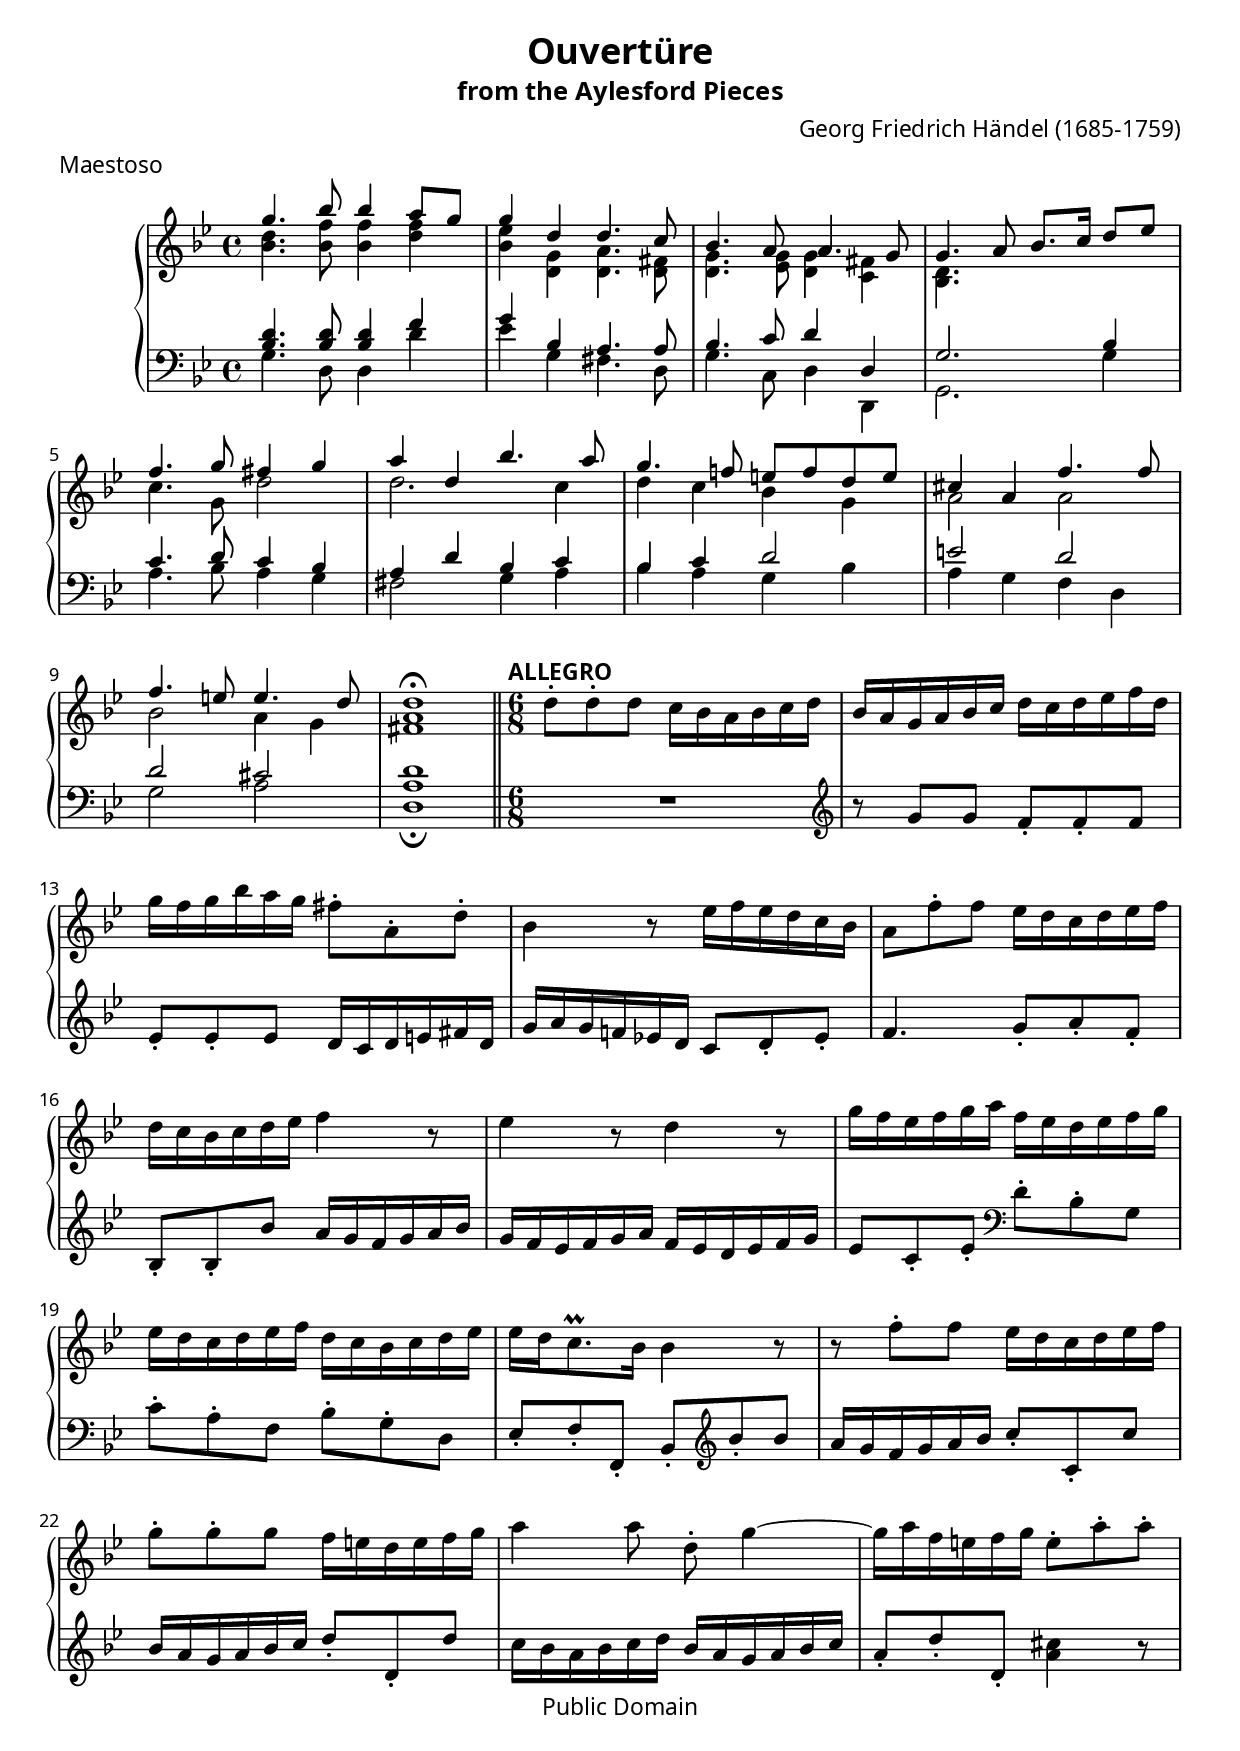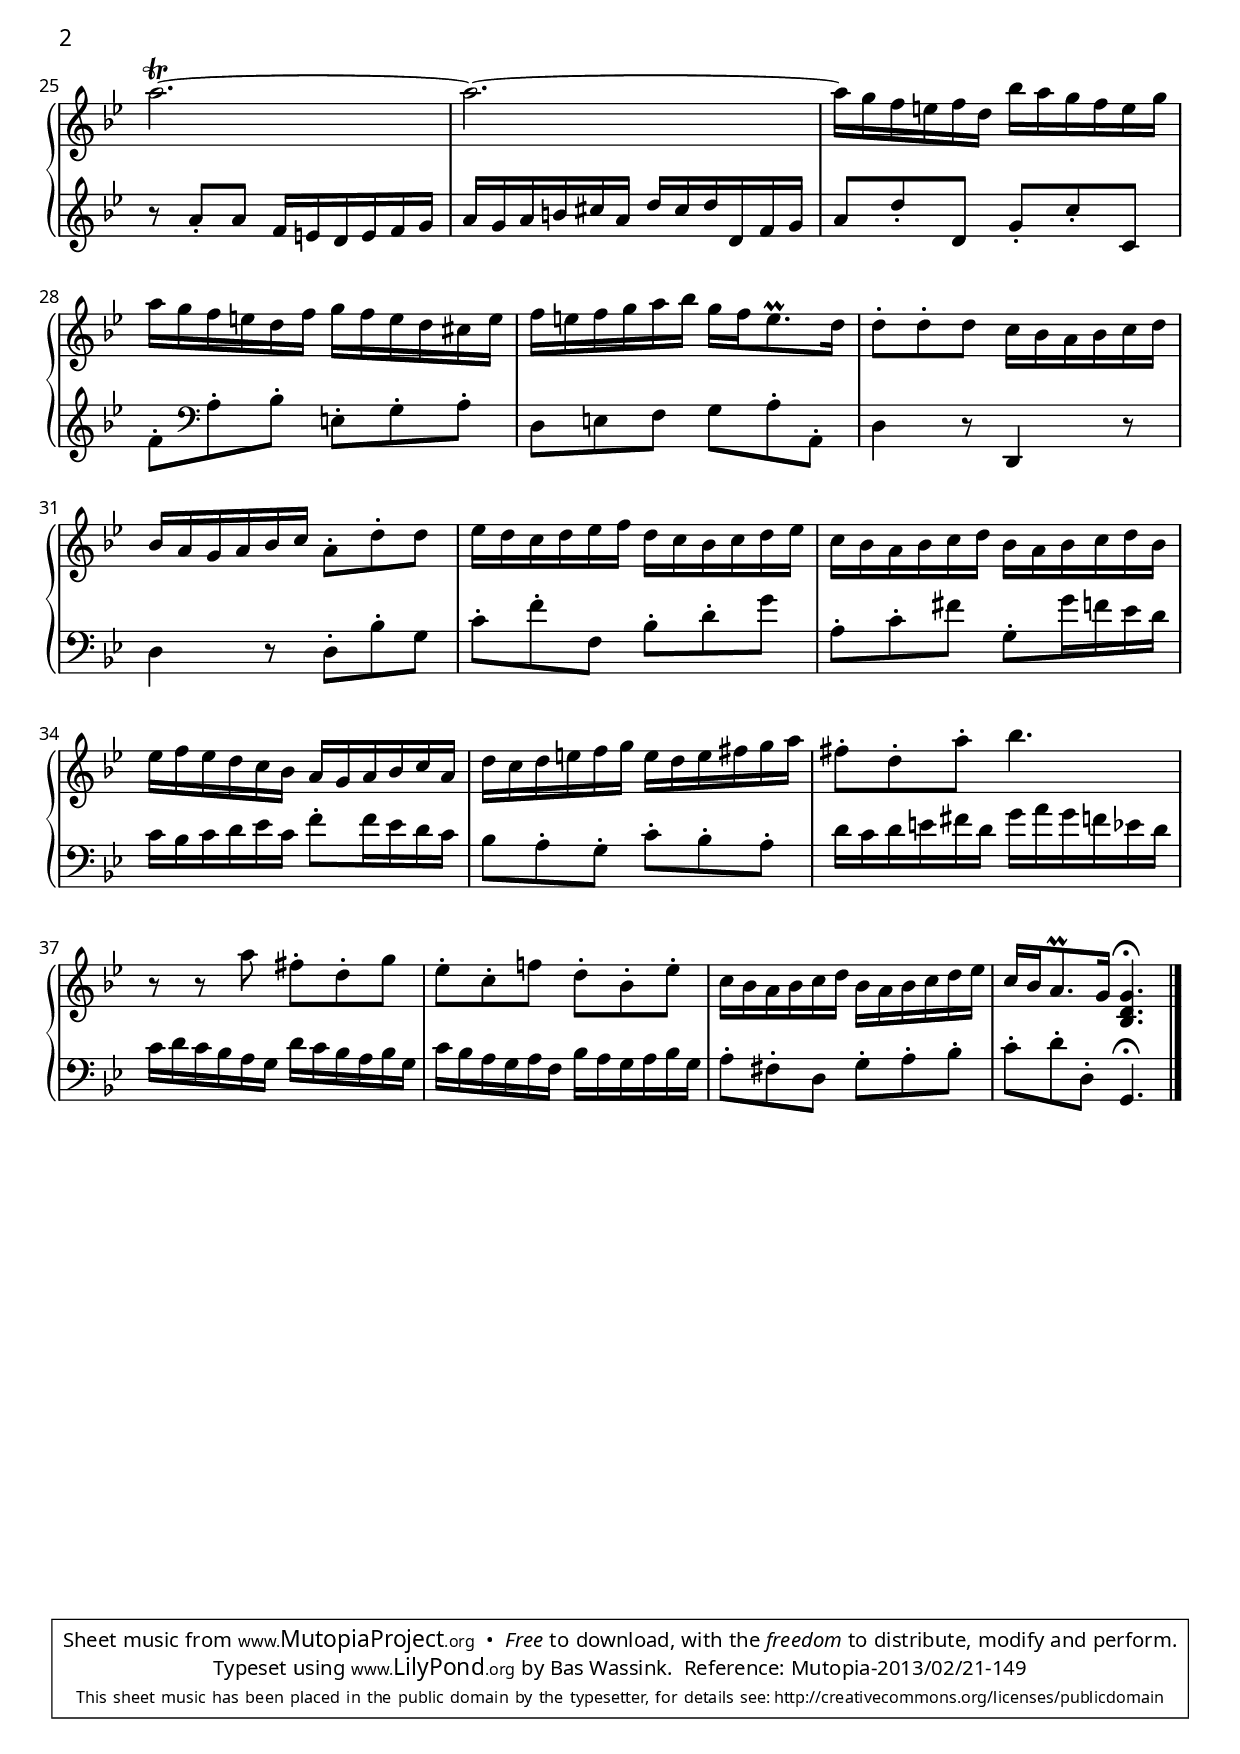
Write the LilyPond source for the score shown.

\version "2.16.1"

\paper  {
  #(define fonts
    (make-pango-font-tree "UmePlumePGothic"
                          "Ume P Mincho"
                          "Ume Mincho Balsa"
                           (/ staff-height pt 20)))
}
\header {
  title             = "Ouvertüre"
  subtitle          = "from the Aylesford Pieces"
  composer          = "Georg Friedrich Händel (1685-1759)"
  meter             = "Maestoso"
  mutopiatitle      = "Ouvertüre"
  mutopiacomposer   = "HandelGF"
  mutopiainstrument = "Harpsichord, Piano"
  date              = "18th Century"
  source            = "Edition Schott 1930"
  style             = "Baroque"
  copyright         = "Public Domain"
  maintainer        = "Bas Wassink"
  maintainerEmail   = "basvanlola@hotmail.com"
  
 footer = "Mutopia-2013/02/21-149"
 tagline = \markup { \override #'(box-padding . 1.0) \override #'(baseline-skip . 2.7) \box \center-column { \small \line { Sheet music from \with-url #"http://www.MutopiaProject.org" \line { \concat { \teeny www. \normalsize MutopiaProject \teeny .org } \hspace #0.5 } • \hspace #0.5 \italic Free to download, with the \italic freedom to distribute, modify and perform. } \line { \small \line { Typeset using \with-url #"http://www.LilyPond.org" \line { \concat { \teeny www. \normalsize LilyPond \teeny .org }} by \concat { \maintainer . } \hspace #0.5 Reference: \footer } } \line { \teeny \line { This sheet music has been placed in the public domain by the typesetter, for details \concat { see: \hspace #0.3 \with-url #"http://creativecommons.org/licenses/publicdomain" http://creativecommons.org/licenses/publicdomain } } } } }
  }

Global =  {\key g\minor \time 4/4}


MDI =  \relative c''' {
  g4. bes8 bes4 a8 g |
  g4 d d4. c8 |
  bes4. a8 a4. g8 |
  g4. a8 bes8. c16 d8 es |
  f4. g8 fis4 g |
  a4 d, bes'4. a8 |
  g4. f!8 e f d e |
  cis4 a f'4. f8 |
  f4. e8 e4. d8 |
  d1\fermata |
  \bar "||"

  \time 6/8
  \tempo "ALLEGRO"

  \oneVoice d8-. d-. d c16 bes a bes c d |
  bes a g a bes c d c d es f d |
  g f g bes a g fis8-. a,-. d-. |
  bes4 r8 es16 f es d c bes |

  a8 f'-. f es16 d c d es f |
  d c bes c d es f4 r8 |
  es4 r8 d4 r8 |
  g16 f es f g a f es d es f g |

  es d c d es f d c bes c d es |
  es d c8.\prall bes16 bes4 r8 |
  r8 f'-. f es16 d c d es f |
  g8-. g-. g f16 e d e f g |

  a4 a8 d,-. g4 ~ |
  g16 a f e f g e8-. a-. a-. |
  a2.\trill ~ |
  a ~ |

  a16 g f e f d bes' a g f e g
  a g f e d f g f e d cis e
  f e f g a bes g f e8.\prall d16
  d8-. d-. d c16 bes a bes c d

  bes a g a bes c a8-. d-. d
  es16 d c d es f d c bes c d es
  c bes a bes c d bes a bes c d bes
  es f es d c bes a g a bes c a

  d c d e f g e d e fis g a
  fis8-. d-. a'-. bes4.
  r8 r a fis-. d-. g
  es-. c-. f! d-. bes-. es-.

  c16 bes a bes c d bes a bes c d es
  c bes a8.\prall g16 <bes, d g>4.\fermata
  \bar "|."
  }

MDII =  \relative c'' {
  <bes d>4. <bes f'>8 <bes f'>4 <d f>
  <bes es> <d, g> <d a'>4. <d fis>8
  <d g>4. <es g>8 <d g>4 <c fis>
  <bes d>4. s8 s2
  c'4. g8 d'2
  d2. c4
  d c bes g
  a2 a
  bes a4 g
  <fis a>1
  }

MSI =  \relative c' {
  <bes d>4. <bes d>8 <bes d>4 f'
  g bes, a4. a8
  bes4. c8 d4 d,
  g2. bes4
  c4. d8 c4 bes
  a d bes c
  bes c d2
  e d
  d cis
  d1

  \oneVoice R2.
  \clef violin r8 g g f-. f-. f
  es-. es-. es d16 c d e fis d
  g a g f! es! d c8 d-. es-.

  f4. g8-. a-. f-.
  bes,-. bes-. bes' a16 g f g a bes
  g f es f g a f es d es f g
  es8 c-. es-. \clef bass d-. bes-. g

  c-. a-. f bes-. g-. d
  es-. f-. f,-. bes-. \clef violin bes''-. bes
  a16 g f g a bes c8-. c,-. c'
  bes16 a g a bes c d8-. d,-. d'

  c16 bes a bes c d bes a g a bes c
  a8-. d-. d,-. <a' cis>4 r8
  r a-. a f16 e d e f g
  a g a b cis a d cis d d, f g

  a8 d-. d, g-. c-. c,
  f-. \clef bass a,-. bes-. e,-. g-. a-.
  d, e f g a-. a,-.
  d4 r8 d,4 r8

  d'4 r8 d-. bes'-. g
  c-. f-. f, bes-. d-. g
  a,-. c-. fis g,-. g'16 f es d
  c bes c d es c f8-. f16 es d c

  bes8 a-. g-. c-. bes-. a-.
  d16 c d e fis d g a g f es d
  c d c bes a g d' c bes a bes g
  c bes a g a f bes a g a bes g

  a8-. fis-. d g-. a-. bes-.
  c-. d-. d,-. g,4.\fermata
  }

MSII =  \relative c' {
  g4. d8 d4 d'
  es g, fis4. d8
  g4. c,8 d4 d,
  g2. g'4
  a4. bes8 a4 g
  fis2 g4 a
  bes a g bes
  a g f d
  g2 a
  <d,\fermata a'>1
  }

\score { {
  \new PianoStaff <<
    \set PianoStaff.midiInstrument = "harpsichord"
    \new Staff = "up" <<
      \Global \clef treble
      \new Voice=One {\voiceOne\MDI}
      \new Voice=Two {\voiceTwo\MDII}
    >>
    \new Staff = "down" <<
      \Global \clef bass
      \new Voice=One {\voiceOne\MSI}
      \new Voice=Two {\voiceTwo\MSII}
    >>
  >>
}

  \midi {
    \tempo 4 = 104
    }


\layout {}
}
